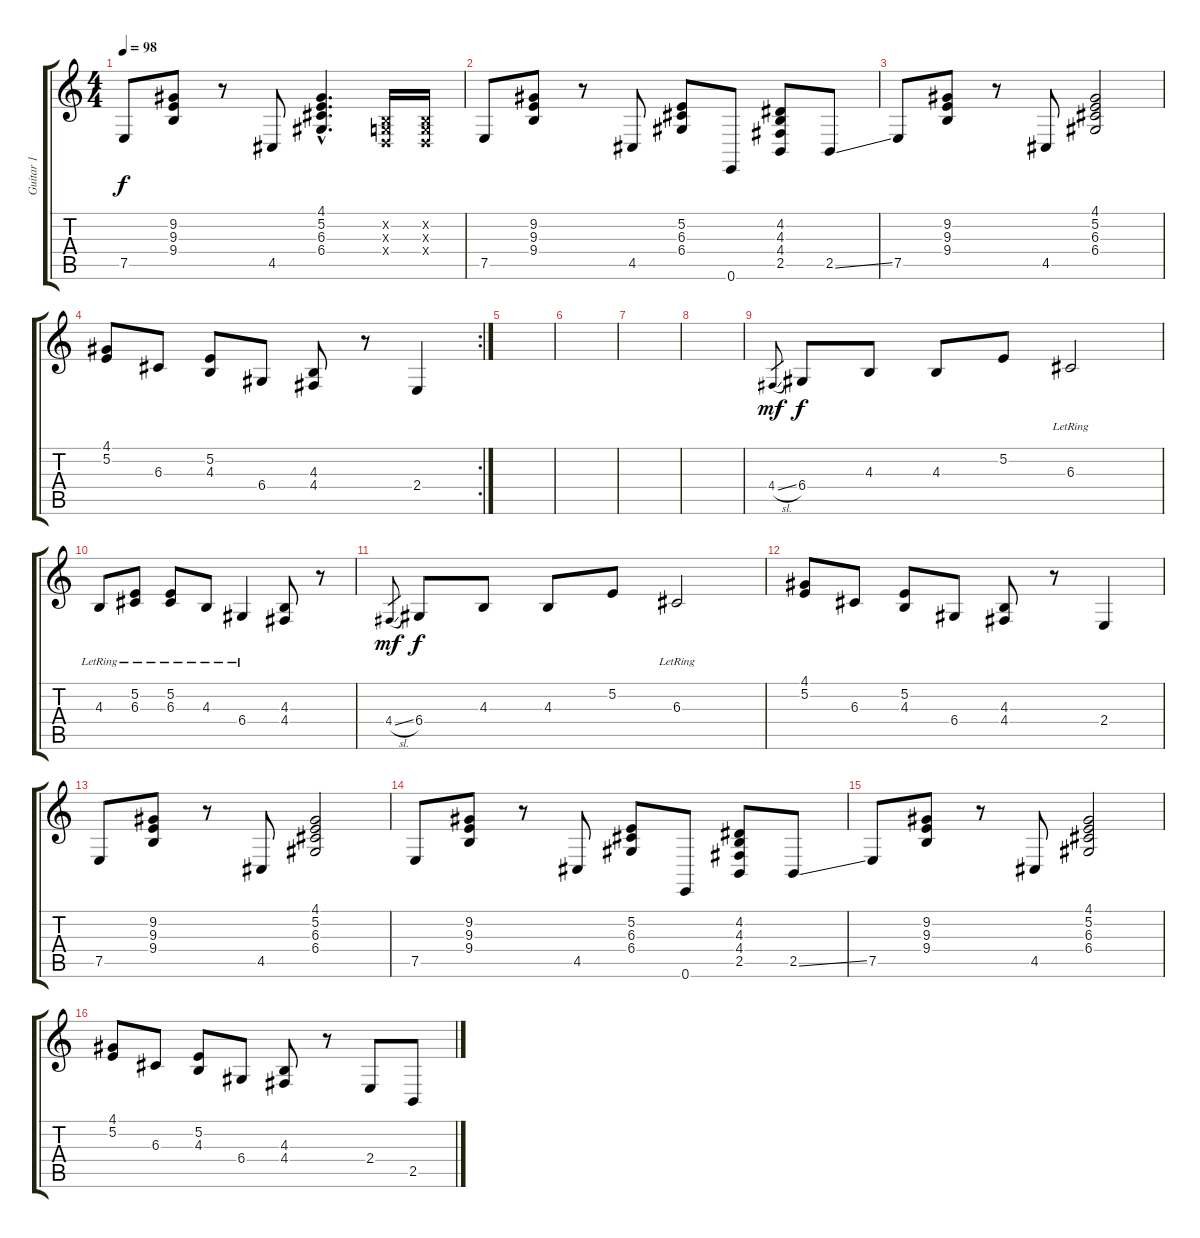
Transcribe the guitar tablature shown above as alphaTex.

\track ("Guitar 1" "Guitar 1") {instrument violin}
\staff {score tabs}
\tuning (E4 B3 G3 D3 A2 E2) {hide}
\ts (4 4)
\tempo 98
\clef g2
\ks c
7.5.8{dy f} (9.2 9.3 9.4).8 r.8 4.5.8 (4.1{hac} 5.2{hac} 6.3{hac} 6.4{hac}).4{d} (0.2{x} 0.3{x} 0.4{x}).16 (0.2{x} 0.3{x} 0.4{x}).16 |
7.5.8 (9.2 9.3 9.4).8 r.8 4.5.8 (5.2 6.3 6.4).8 0.6.8 (4.2 4.3 4.4 2.5).8 2.5{ss}.8 |
7.5.8 (9.2 9.3 9.4).8 r.8 4.5.8 (4.1 5.2 6.3 6.4).2 |
\rc 2
(4.1 5.2).8 6.3.8 (5.2 4.3).8 6.4.8 (4.3 4.4).8 r.8 2.4.4 |
|
|
|
|
4.4{sl}.8{gr dy mf} 6.4.8{dy f} 4.3.8 4.3.8 5.2.8 6.3{lr}.2 |
4.3{lr}.8 (5.2{lr} 6.3{lr}).8 (5.2{lr} 6.3{lr}).8 4.3{lr}.8 6.4{lr}.4 (4.3 4.4).8 r.8 |
4.4{sl}.8{gr dy mf} 6.4.8{dy f} 4.3.8 4.3.8 5.2.8 6.3{lr}.2 |
(4.1 5.2).8 6.3.8 (5.2 4.3).8 6.4.8 (4.3 4.4).8 r.8 2.4.4 |
7.5.8 (9.2 9.3 9.4).8 r.8 4.5.8 (4.1 5.2 6.3 6.4).2 |
7.5.8 (9.2 9.3 9.4).8 r.8 4.5.8 (5.2 6.3 6.4).8 0.6.8 (4.2 4.3 4.4 2.5).8 2.5{ss}.8 |
7.5.8 (9.2 9.3 9.4).8 r.8 4.5.8 (4.1 5.2 6.3 6.4).2 |
(4.1 5.2).8 6.3.8 (5.2 4.3).8 6.4.8 (4.3 4.4).8 r.8 2.4.8 2.5{ss}.8
